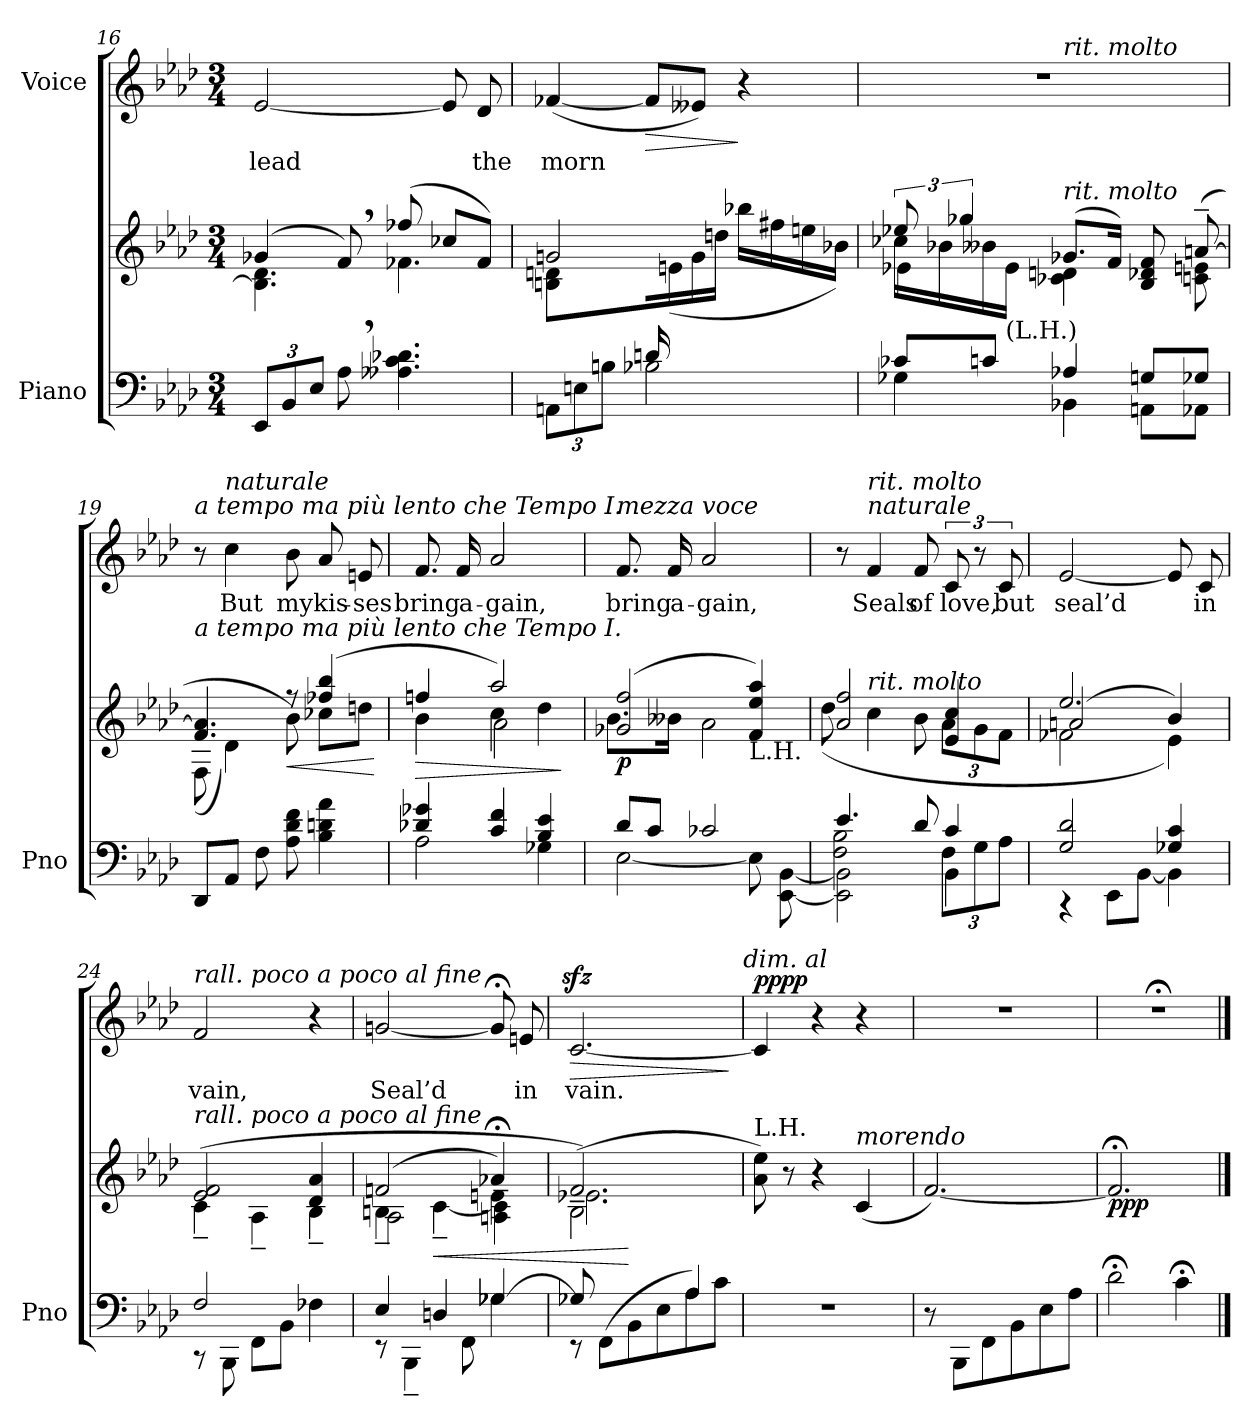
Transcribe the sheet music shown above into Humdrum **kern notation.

**kern	**kern	**dynam	**kern	**text	**dynam
*part2	*part2	*part2	*part1	*part1	*part1
*staff3	*staff2	*staff2/3	*staff1	*staff1	*staff1
*I"Piano	*	*	*I"Voice	*	*
*I'Pno	*	*	*	*	*
*clefF4	*clefG2	*	*clefG2	*	*
*k[b-e-a-d-]	*k[b-e-a-d-]	*	*k[b-e-a-d-]	*	*
*M3/4	*M3/4	*	*M3/4	*	*
=16	=16	=16	=16	=16	=16
*	*^	*	*	*	*
12EE-/L	(4g-X/	4.B-\] 4.d-\	.	[2e-/	-lead	.
12BB-/	.	.	.	.	.	.
12E-/J	.	.	.	.	.	.
8A-,\	8f,/)	.	.	.	.	.
4.A--X\ 4.c\ 4.d-X\	(8ff-X/	4.f-X\	.	.	.	.
.	8cc-X/L	.	.	8e-/]	.	.
.	8f-/J)	.	.	8d-/	the	.
=17	=17	=17	=17	=17	=17	=17
*^	*	*	*	*	*	*
*	*Xbrackettup	*	*	*	*	*	*
4ryy	12AAn\L	2gn/	4Bn\ 4dn\	.	([4f-X/	morn	.
.	12En\	.	.	.	.	.	.
.	12Bn\J	.	.	.	.	.	.
!	!	!	!	!	!	!	!LO:HP:b
16dn/LL	2B-X\	.	16ryy	.	8f-/L]	.	>
4..ryy	.	.	(16en\	.	.	.	.
.	.	.	16g\	.	8e--X/J)	.	.
.	.	.	16ddn\JJ	.	.	.	.
.	.	4ryy	16bb-X\LL	.	4r	.	]
.	.	.	16ff#X\	.	.	.	.
.	.	.	16een\	.	.	.	.
.	.	.	16b-X\JJ)	.	.	.	.
=18	=18	=18	=18	=18	=18	=18	=18
*	*	*	*^	*	*^	*	*
8c-X/L	4G-X\	12ee-X/	16cc-X\LL	4e-X\	.	2.r	4ryy	.	.
.	.	.	16b-X\	.	.	.	.	.	.
.	.	6gg-X/	.	.	.	.	.	.	.
8cn/J	.	.	16b--X\	.	.	.	.	.	.
!	!	!	!LO:TX:b:t=(L.H.)	!	!	!	!	!	!
.	.	.	16e-\JJ	.	.	.	.	.	.
!	!	!	!	!	!	!	!LO:TX:i:t=rit. molto	!	!
!	!	!LO:TX:i:t=rit. molto	!	!	!	!	!	!	!
4A-X/	4BB-X\	(8.g-X/L	4c-X\ 4dn\	2ryy	.	.	4ryy	.	.
.	.	16f/Jk)	.	.	.	.	.	.	.
8Gn/L	8AAn\L	8B-/ 8d-X/ 8f/	8ryy	.	.	.	4ryy	.	.
8G-X/J	8AA-X\J	([8an~/	8cn\ 8en\	.	.	.	.	.	.
*	*	*	*v	*v	*	*	*	*	*
*	*	*	*	*	*v	*v	*	*
=19	=19	=19	=19	=19	=19	=19	=19
!	!	!	!	!	!LO:TX:i:t=a tempo ma più lento che Tempo I.	!	!
!	!	!LO:TX:i:t=a tempo ma più lento che Tempo I.	!	!	!	!	!
*v	*v	*	*	*	*	*	*
8DD-/L	4.f/ 4.a/]	(8F\	.	8r	.	.
!	!	!	!	!LO:TX:i:t=naturale	!	!
8AA-/J	.	4d-\)	.	4cc\	But	.
8F\	.	.	.	.	.	.
!	!	!	!LO:HP:b	!	!	!
8A-\ 8d-\ 8f\	8r	8b-\)	<	8b-\	my	.
4B-\ 4dn\ 4a-\	(4ff-X/ 4bb-/	8cc-X\L	.	8a-/	kis-	.
.	.	8ddn\J	.	8en/	-ses	.
*	*v	*v	*	*	*	*
.	.	[	.	.	.
=20	=20	=20	=20	=20	=20
*^	*	*	*	*	*
!	!	!	!LO:HP:b	!	!	!
*	*	*^	*	*	*	*
*	*	*	*^	*	*	*	*
4d-X/ 4g-X/	2A-\	4ffn/	4b-\	4ryy	>	8.f/	bring	.
.	.	.	.	.	.	16f/	a-	.
4c/ 4f/	.	2aa-/)	4cc\	2a-\	.	2a-/	-gain,	.
4B-/ 4e-/	4G-X\	.	4dd-\	.	.	.	.	.
*v	*v	*	*	*	*	*	*	*
*	*v	*v	*v	*	*	*	*
.	.	]	.	.	.
=21	=21	=21	=21	=21	=21
*^	*^	*	*	*	*
!	!	!	!	!	!LO:TX:i:t=mezza voce	!	!
!	!	!	!	!LO:DY:b	!	!	!
8d-/L	[2E-\	(2g-X/ 2ff/	8.b-\L	p	8.f/	bring	.
8c/J	.	.	.	.	.	.	.
.	.	.	16b--X\Jk	.	16f/	a-	.
2c-X/	.	.	2a-\	.	2a-/	-gain,	.
!	!	!LO:TX:b:t=L.H.	!	!	!	!	!
.	8E-\]	4f/ 4ee-/ 4aa-/)	.	.	.	.	.
.	[8EE-\ [8BB-\	.	.	.	.	.	.
=22	=22	=22	=22	=22	=22	=22	=22
*	*^	*	*	*	*	*	*
4.e-/	2EE-\] 2BB-\]	2F\ 2B-\	2a-/ 2ff/	(8dd-\	.	8r	.	.
!	!	!	!	!	!	!LO:TX:i:t=naturale	!	!
!	!	!	!	!	!	!LO:TX:i:t=rit. molto	!	!
!	!	!	!	!LO:TX:i:t=rit. molto	!	!	!	!
.	.	.	.	4cc\	.	4f/	Seals	.
8d-/	.	.	.	8b-\	.	8f/	of	.
*	*	*	*	*Xbrackettup	*	*	*	*
4c/	4BB-\	12F\L	4e-/ 4cc/	12a-\L	.	12c/	love,	.
.	.	12G\	.	12g\	.	12r	.	.
.	.	12A-\J	.	12f\J	.	12c/	but	.
*	*v	*v	*	*	*	*	*	*
=23	=23	=23	=23	=23	=23	=23	=23
*	*	*	*^	*	*	*	*
2G/ 2d-/	4r	2.ee-/	2f-X\	(2an/	.	[2e-/	seal’d	.
.	8EE-\L	.	.	.	.	.	.	.
.	[8BB-\J	.	.	.	.	.	.	.
4G-X/ 4c/	4BB-\]	.	4e-\)	4b-/)	.	8e-/]	.	.
.	.	.	.	.	.	8c/	in	.
*	*	*	*v	*v	*	*	*	*
=24	=24	=24	=24	=24	=24	=24	=24
!	!	!	!	!	!LO:TX:i:t=rall. poco a poco al fine	!	!
!	!	!LO:TX:i:t=rall. poco a poco al fine	!	!	!	!	!
!	!	!	!	!LO:DY:b	!	!	!
!	!	!	!	!LO:DY:n=1:b	!	!	!
2F/	8r	2e-/ 2f/	(4c~\	p other-dynamics	2f/	vain,	.
.	8BBB-\	.	.	.	.	.	.
.	8FF\L	.	4A-~\	.	.	.	.
.	8BB-\J	.	.	.	.	.	.
4F-X\	4ryy	4d-/ 4a-/	4B-~\	.	4r	.	.
=25	=25	=25	=25	=25	=25	=25	=25
*	*	*	*^	*	*	*	*
4E-/	8r	(2fn/	4Bn~\	2A-\	.	[2gni/	Seal’d	.
.	4BBB-~\	.	.	.	.	.	.	.
!	!	!	!	!	!LO:HP:b	!	!	!
4Dn/	.	.	[4c~\	.	<	.	.	.
.	8FF\	.	.	.	.	.	.	.
[4G-X/	4G-\	4a-X;</)	4en\	4An\~ 4c\]~	.	8g;</]	.	.
.	.	.	.	.	.	8en/	in	.
=26	=26	=26	=26	=26	=26	=26	=26	=26
*	*^	*	*	*	*	*	*	*
!	!	!	!	!	!	!	!	!	!LO:HP:b
!	!	!	!	!	!	!	!	!	!LO:DY:n=1:a
2ryy	8G-X/]	8r	(2B-\	2.f~>/)	2.e-X\	.	[2.czz>/	vain.	> other-dynamics
.	8ryy	(>8FF\L	.	.	.	.	.	.	.
.	2ryy	8BB-\	.	.	.	[	.	.	.
.	.	8E-\	.	.	.	.	.	.	.
4A-/)	.	8A-\	4ryy	.	.	.	.	.	.
.	.	8c\J	.	.	.	.	.	.	.
*v	*v	*v	*	*	*	*	*	*	*
*	*v	*v	*v	*	*	*	*
.	.	.	.	.	]
!	!	!	!LO:TX:a:i:t=dim. al	!	!
=27	=27	=27	=27	=27	=27
*	*^	*	*	*	*
!	!LO:TX:a:t=L.H.	!	!	!	!	!
!	!	!	!	!	!	!LO:DY:a
2.r	8ryy	8a-\ 8ee-\)	.	4c/]	.	pppp
.	8r	2ryy	.	.	.	.
.	4r	.	.	4r	.	.
!	!LO:TX:i:t=morendo	!	!	!	!	!
.	(4c/	.	.	4r	.	.
.	.	8ryy	.	.	.	.
*	*v	*v	*	*	*	*
=28	=28	=28	=28	=28	=28
8r	[2.f/)	.	2.r	.	.
8BBB-\L	.	.	.	.	.
8FF\	.	.	.	.	.
8BB-\	.	.	.	.	.
8E-\	.	.	.	.	.
8A-\J	.	.	.	.	.
=29	=29	=29	=29	=29	=29
!	!	!LO:DY:b	!	!	!
2d-;<\	2.f;</]	ppp	2.r;<	.	.
4c;<\	.	.	.	.	.
==	==	==	==	==	==
*-	*-	*-	*-	*-	*-
